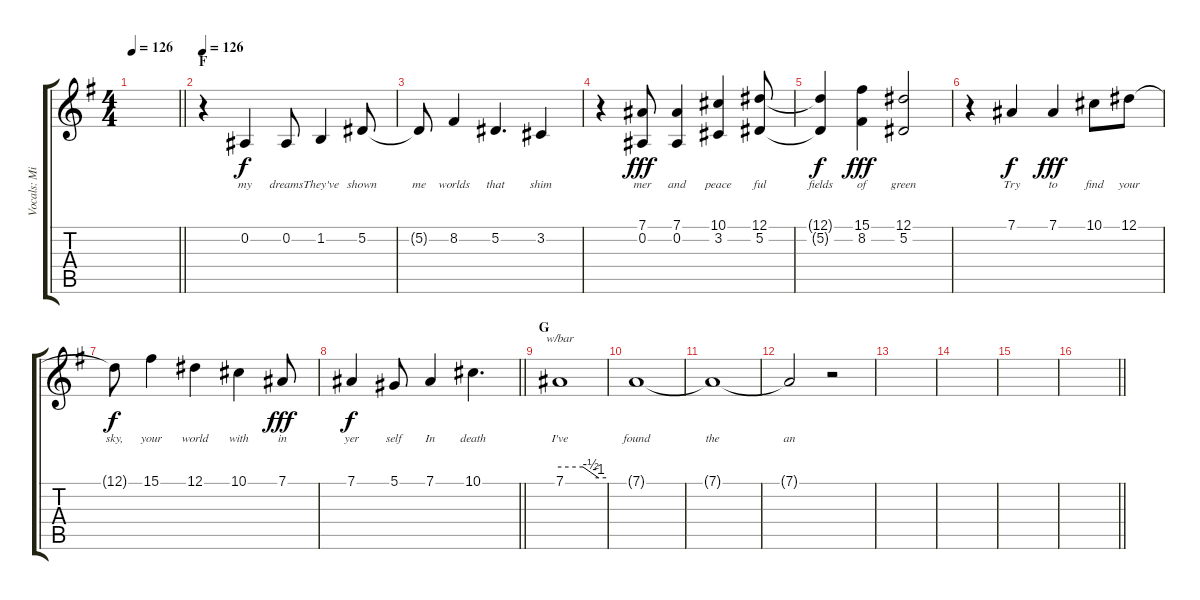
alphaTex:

\track ("Vocals: Midnight" "Vocals: Mi") {instrument lead2sawtooth}
\staff {score tabs}
\tuning (Eb4 Bb3 Gb3 Db3 Ab2 Eb2) {hide}
\ts (4 4)
\tempo 126
\clef g2
\barLineRight lightlight
\ks g
|
\section ("" "F")
\tempo 126
r.4 0.2.4{lyrics (0 "my") lyrics (1 "") lyrics (2 "") lyrics (3 "") lyrics (4 "")} 0.2.8{lyrics (0 "dreams") lyrics (1 "") lyrics (2 "") lyrics (3 "") lyrics (4 "")} 1.2.4{lyrics (0 "They've") lyrics (1 "") lyrics (2 "") lyrics (3 "") lyrics (4 "")} 5.2.8{lyrics (0 "shown") lyrics (1 "") lyrics (2 "") lyrics (3 "") lyrics (4 "")} |
5.2{t}.8{lyrics (0 "me") lyrics (1 "") lyrics (2 "") lyrics (3 "") lyrics (4 "")} 8.2.4{lyrics (0 "worlds") lyrics (1 "") lyrics (2 "") lyrics (3 "") lyrics (4 "")} 5.2.4{d lyrics (0 "that") lyrics (1 "") lyrics (2 "") lyrics (3 "") lyrics (4 "")} 3.2.4{lyrics (0 "shim") lyrics (1 "") lyrics (2 "") lyrics (3 "") lyrics (4 "")} |
r.4 (7.1 0.2).8{lyrics (0 "mer") lyrics (1 "") lyrics (2 "") lyrics (3 "") lyrics (4 "") dy fff} (7.1 0.2).4{lyrics (0 "and") lyrics (1 "") lyrics (2 "") lyrics (3 "") lyrics (4 "")} (10.1 3.2).4{lyrics (0 "peace") lyrics (1 "") lyrics (2 "") lyrics (3 "") lyrics (4 "")} (12.1 5.2).8{lyrics (0 "ful") lyrics (1 "") lyrics (2 "") lyrics (3 "") lyrics (4 "")} |
(12.1{t} 5.2{t}).4{lyrics (0 "fields") lyrics (1 "") lyrics (2 "") lyrics (3 "") lyrics (4 "") dy f} (15.1 8.2).4{lyrics (0 "of") lyrics (1 "") lyrics (2 "") lyrics (3 "") lyrics (4 "") dy fff} (12.1 5.2).2{lyrics (0 "green") lyrics (1 "") lyrics (2 "") lyrics (3 "") lyrics (4 "")} |
r.4 7.1.4{lyrics (0 "Try") lyrics (1 "") lyrics (2 "") lyrics (3 "") lyrics (4 "") dy f} 7.1.4{lyrics (0 "to") lyrics (1 "") lyrics (2 "") lyrics (3 "") lyrics (4 "") dy fff} 10.1.8{lyrics (0 "find") lyrics (1 "") lyrics (2 "") lyrics (3 "") lyrics (4 "")} 12.1.8{lyrics (0 "your") lyrics (1 "") lyrics (2 "") lyrics (3 "") lyrics (4 "")} |
12.1{t}.8{lyrics (0 "sky,") lyrics (1 "") lyrics (2 "") lyrics (3 "") lyrics (4 "") dy f} 15.1.4{lyrics (0 "your") lyrics (1 "") lyrics (2 "") lyrics (3 "") lyrics (4 "")} 12.1.4{lyrics (0 "world") lyrics (1 "") lyrics (2 "") lyrics (3 "") lyrics (4 "")} 10.1.4{lyrics (0 "with") lyrics (1 "") lyrics (2 "") lyrics (3 "") lyrics (4 "")} 7.1.8{lyrics (0 "in") lyrics (1 "") lyrics (2 "") lyrics (3 "") lyrics (4 "") dy fff} |
\barLineRight lightlight
7.1.4{lyrics (0 "yer") lyrics (1 "") lyrics (2 "") lyrics (3 "") lyrics (4 "") dy f} 5.1.8{lyrics (0 "self") lyrics (1 "") lyrics (2 "") lyrics (3 "") lyrics (4 "")} 7.1.4{lyrics (0 "In") lyrics (1 "") lyrics (2 "") lyrics (3 "") lyrics (4 "")} 10.1.4{d lyrics (0 "death") lyrics (1 "") lyrics (2 "") lyrics (3 "") lyrics (4 "")} |
\section ("" "G")
7.1.1{tbe (custom default 0 0 30 0 40 -2 50 -4 60 -4) lyrics (0 "I've") lyrics (1 "") lyrics (2 "") lyrics (3 "") lyrics (4 "")} |
7.1{t}.1{lyrics (0 "found") lyrics (1 "") lyrics (2 "") lyrics (3 "") lyrics (4 "")} |
7.1{t}.1{lyrics (0 "the") lyrics (1 "") lyrics (2 "") lyrics (3 "") lyrics (4 "")} |
7.1{t}.2{lyrics (0 "an") lyrics (1 "") lyrics (2 "") lyrics (3 "") lyrics (4 "")} r.2 |
|
|
|
\barLineRight lightlight
